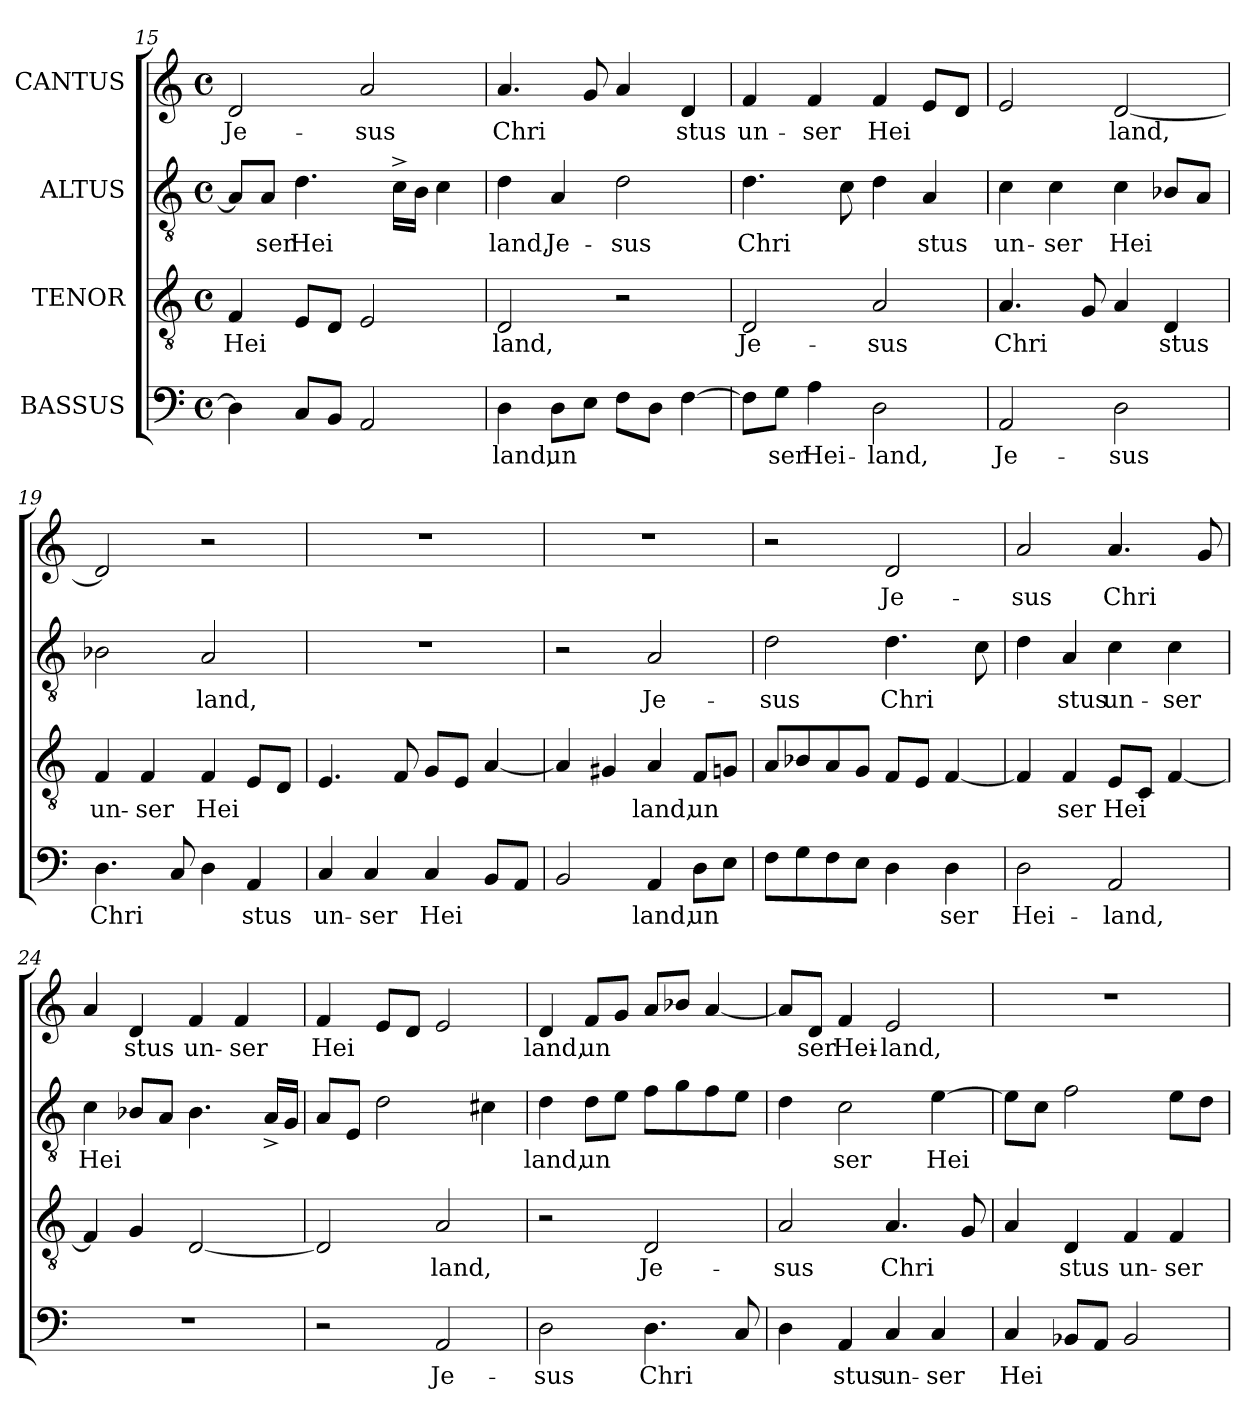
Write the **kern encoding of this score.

**kern	**text	**kern	**text	**kern	**text	**kern	**text
*part4	*part4	*part3	*part3	*part2	*part2	*part1	*part1
*staff4	*staff4	*staff3	*staff3	*staff2	*staff2	*staff1	*staff1
*I"BASSUS	*	*I"TENOR	*	*I"ALTUS	*	*I"CANTUS	*
*clefF4	*	*clefGv2	*	*clefGv2	*	*clefG2	*
*k[]	*	*k[]	*	*k[]	*	*k[]	*
*C:	*	*C:	*	*C:	*	*C:	*
*M4/4	*	*M4/4	*	*M4/4	*	*M4/4	*
*met(c)	*	*met(c)	*	*met(c)	*	*met(c)	*
=15	=15	=15	=15	=15	=15	=15	=15
!	!LO:LY:b:cj	!	!LO:LY:b:rj	!	!LO:LY:b:cj	!	!LO:LY:b:cj
4D\]	--	4F/	Hei-	8A/L]	--	2d/	Je-
!	!	!	!	!	!LO:LY:b:cj	!	!
.	.	.	.	8A/J	-ser	.	.
!	!LO:LY:b:cj	!	!LO:LY:b:rj	!	!LO:LY:b:cj	!	!
8C/L	--	8E/L	--	4.d\	Hei-	.	.
!	!LO:LY:b:cj	!	!LO:LY:b:rj	!	!	!	!
8BB/J	--	8D/J	--	.	.	.	.
!	!LO:LY:b:cj	!	!LO:LY:b:rj	!	!	!	!LO:LY:b:cj
2AA/	--	2E/	--	.	.	2a/	-sus
!	!	!	!	!	!LO:LY:b:cj	!	!
.	.	.	.	16c^<\L	--	.	.
!	!	!	!	!	!LO:LY:b:cj	!	!
.	.	.	.	16B\J	--	.	.
!	!	!	!	!	!LO:LY:b:cj	!	!
.	.	.	.	4c\	--	.	.
=16	=16	=16	=16	=16	=16	=16	=16
!	!LO:LY:b:cj	!	!LO:LY:b:rj	!	!LO:LY:b:cj	!	!LO:LY:b:cj
4D\	-land,	2D/	-land,	4d\	-land,	4.a/	Chri-
!	!LO:LY:b:cj	!	!	!	!LO:LY:b:cj	!	!
8D\L	un-	.	.	4A/	Je-	.	.
!	!LO:LY:b:cj	!	!	!	!	!	!LO:LY:b:cj
8E\J	--	.	.	.	.	8g/	--
!	!LO:LY:b:cj	!	!	!	!LO:LY:b:cj	!	!LO:LY:b:cj
8F\L	--	2r	.	2d\	-sus	4a/	--
!	!LO:LY:b:cj	!	!	!	!	!	!
8D\J	--	.	.	.	.	.	.
!	!LO:LY:b:cj	!	!	!	!	!	!LO:LY:b:cj
[>4F\	--	.	.	.	.	4d/	-stus
=17	=17	=17	=17	=17	=17	=17	=17
!	!LO:LY:b:cj	!	!LO:LY:b:rj	!	!LO:LY:b:cj	!	!LO:LY:b:cj
8F\L]	--	2D/	Je-	4.d\	Chri-	4f/	un-
!	!LO:LY:b:cj	!	!	!	!	!	!
8G\J	-ser	.	.	.	.	.	.
!	!LO:LY:b:cj	!	!	!	!	!	!LO:LY:b:cj
4A\	Hei-	.	.	.	.	4f/	-ser
!	!	!	!	!	!LO:LY:b:cj	!	!
.	.	.	.	8c\	--	.	.
!	!LO:LY:b:cj	!	!LO:LY:b:rj	!	!LO:LY:b:cj	!	!LO:LY:b:cj
2D\	-land,	2A/	-sus	4d\	--	4f/	Hei-
!	!	!	!	!	!LO:LY:b:cj	!	!LO:LY:b:cj
.	.	.	.	4A/	-stus	8e/L	--
!	!	!	!	!	!	!	!LO:LY:b:cj
.	.	.	.	.	.	8d/J	--
=18	=18	=18	=18	=18	=18	=18	=18
!	!LO:LY:b:cj	!	!LO:LY:b:rj	!	!LO:LY:b:cj	!	!LO:LY:b:cj
2AA/	Je-	4.A/	Chri-	4c\	un-	2e/	--
!	!	!	!	!	!LO:LY:b:cj	!	!
.	.	.	.	4c\	-ser	.	.
!	!	!	!LO:LY:b:rj	!	!	!	!
.	.	8G/	--	.	.	.	.
!	!LO:LY:b:cj	!	!LO:LY:b:rj	!	!LO:LY:b:cj	!	!LO:LY:b:cj
2D\	-sus	4A/	--	4c\	Hei-	[<2d/	-land,
!	!	!	!LO:LY:b:rj	!	!LO:LY:b:cj	!	!
.	.	4D/	-stus	8B-X/L	--	.	.
!	!	!	!	!	!LO:LY:b:cj	!	!
.	.	.	.	8A/J	--	.	.
!!LO:LB:g=z
=19	=19	=19	=19	=19	=19	=19	=19
!	!LO:LY:b:cj	!	!LO:LY:b:rj	!	!LO:LY:b:cj	!	!LO:LY:b:cj
4.D\	Chri-	4F/	un-	2B-X\	--	2d/]	.
!	!	!	!LO:LY:b:rj	!	!	!	!
.	.	4F/	-ser	.	.	.	.
!	!LO:LY:b:cj	!	!	!	!	!	!
8C/	--	.	.	.	.	.	.
!	!LO:LY:b:cj	!	!LO:LY:b:rj	!	!LO:LY:b:cj	!	!
4D\	--	4F/	Hei-	2A/	-land,	2r	.
!	!LO:LY:b:cj	!	!LO:LY:b:rj	!	!	!	!
4AA/	-stus	8E/L	--	.	.	.	.
!	!	!	!LO:LY:b:rj	!	!	!	!
.	.	8D/J	--	.	.	.	.
=20	=20	=20	=20	=20	=20	=20	=20
!	!LO:LY:b:cj	!	!LO:LY:b:rj	!	!	!	!
4C/	un-	4.E/	--	1r	.	1r	.
!	!LO:LY:b:cj	!	!	!	!	!	!
4C/	-ser	.	.	.	.	.	.
!	!	!	!LO:LY:b:rj	!	!	!	!
.	.	8F/	--	.	.	.	.
!	!LO:LY:b:cj	!	!LO:LY:b:rj	!	!	!	!
4C/	Hei-	8G/L	--	.	.	.	.
!	!	!	!LO:LY:b:rj	!	!	!	!
.	.	8E/J	--	.	.	.	.
!	!LO:LY:b:cj	!	!LO:LY:b:rj	!	!	!	!
8BB/L	--	[<4A/	--	.	.	.	.
!	!LO:LY:b:cj	!	!	!	!	!	!
8AA/J	--	.	.	.	.	.	.
=21	=21	=21	=21	=21	=21	=21	=21
!	!LO:LY:b:cj	!	!LO:LY:b:rj	!	!	!	!
2BB/	--	4A/]	--	2r	.	1r	.
!	!	!	!LO:LY:b:rj	!	!	!	!
.	.	4G#X/	--	.	.	.	.
!	!LO:LY:b:cj	!	!LO:LY:b:rj	!	!LO:LY:b:cj	!	!
4AA/	-land,	4A/	-land,	2A/	Je-	.	.
!	!LO:LY:b:cj	!	!LO:LY:b:rj	!	!	!	!
8D\L	un-	8F/L	un-	.	.	.	.
!	!LO:LY:b:cj	!	!LO:LY:b:rj	!	!	!	!
8E\J	--	8G/J	--	.	.	.	.
=22	=22	=22	=22	=22	=22	=22	=22
!	!LO:LY:b:cj	!	!LO:LY:b:rj	!	!LO:LY:b:cj	!	!
8F\L	--	8A/L	--	2d\	-sus	2r	.
!	!LO:LY:b:cj	!	!LO:LY:b:rj	!	!	!	!
8G\	--	8B-X/	--	.	.	.	.
!	!LO:LY:b:cj	!	!LO:LY:b:rj	!	!	!	!
8F\	--	8A/	--	.	.	.	.
!	!LO:LY:b:cj	!	!LO:LY:b:rj	!	!	!	!
8E\J	--	8G/J	--	.	.	.	.
!	!LO:LY:b:cj	!	!LO:LY:b:rj	!	!LO:LY:b:cj	!	!LO:LY:b:cj
4D\	--	8F/L	--	4.d\	Chri-	2d/	Je-
!	!	!	!LO:LY:b:rj	!	!	!	!
.	.	8E/J	--	.	.	.	.
!	!LO:LY:b:cj	!	!LO:LY:b:rj	!	!	!	!
4D\	-ser	[<4F/	--	.	.	.	.
!	!	!	!	!	!LO:LY:b:cj	!	!
.	.	.	.	8c\	--	.	.
=23	=23	=23	=23	=23	=23	=23	=23
!	!LO:LY:b:cj	!	!LO:LY:b:rj	!	!LO:LY:b:cj	!	!LO:LY:b:cj
2D\	Hei-	4F/]	--	4d\	--	2a/	-sus
!	!	!	!LO:LY:b:rj	!	!LO:LY:b:cj	!	!
.	.	4F/	-ser	4A/	-stus	.	.
!	!LO:LY:b:cj	!	!LO:LY:b:rj	!	!LO:LY:b:cj	!	!LO:LY:b:cj
2AA/	-land,	8E/L	Hei-	4c\	un-	4.a/	Chri-
!	!	!	!LO:LY:b:rj	!	!	!	!
.	.	8C/J	--	.	.	.	.
!	!	!	!LO:LY:b:rj	!	!LO:LY:b:cj	!	!
.	.	[<4F/	--	4c\	-ser	.	.
!	!	!	!	!	!	!	!LO:LY:b:cj
.	.	.	.	.	.	8g/	--
=24	=24	=24	=24	=24	=24	=24	=24
!	!	!	!LO:LY:b:rj	!	!LO:LY:b:cj	!	!LO:LY:b:cj
1r	.	4F/]	--	4c\	Hei-	4a/	--
!	!	!	!LO:LY:b:rj	!	!LO:LY:b:cj	!	!LO:LY:b:cj
.	.	4G/	--	8B-X/L	--	4d/	-stus
!	!	!	!	!	!LO:LY:b:cj	!	!
.	.	.	.	8A/J	--	.	.
!	!	!	!LO:LY:b:rj	!	!LO:LY:b:cj	!	!LO:LY:b:cj
.	.	[<2D/	--	4.B-\	--	4f/	un-
!	!	!	!	!	!	!	!LO:LY:b:cj
.	.	.	.	.	.	4f/	-ser
!	!	!	!	!	!LO:LY:b:cj	!	!
.	.	.	.	16A^>/L	--	.	.
!	!	!	!	!	!LO:LY:b:cj	!	!
.	.	.	.	16G/J	--	.	.
!!LO:PB:g=z
=25	=25	=25	=25	=25	=25	=25	=25
!	!	!	!LO:LY:b:rj	!	!LO:LY:b:cj	!	!LO:LY:b:cj
2r	.	2D/]	--	8A/L	--	4f/	Hei-
!	!	!	!	!	!LO:LY:b:cj	!	!
.	.	.	.	8E/J	--	.	.
!	!	!	!	!	!LO:LY:b:cj	!	!LO:LY:b:cj
.	.	.	.	2d\	--	8e/L	--
!	!	!	!	!	!	!	!LO:LY:b:cj
.	.	.	.	.	.	8d/J	--
!	!LO:LY:b:cj	!	!LO:LY:b:rj	!	!	!	!LO:LY:b:cj
2AA/	Je-	2A/	-land,	.	.	2e/	--
!	!	!	!	!	!LO:LY:b:cj	!	!
.	.	.	.	4c#X\	--	.	.
=26	=26	=26	=26	=26	=26	=26	=26
!	!LO:LY:b:cj	!	!	!	!LO:LY:b:cj	!	!LO:LY:b:cj
2D\	-sus	2r	.	4d\	-land,	4d/	-land,
!	!	!	!	!	!LO:LY:b:cj	!	!LO:LY:b:cj
.	.	.	.	8d\L	un-	8f/L	un-
!	!	!	!	!	!LO:LY:b:cj	!	!LO:LY:b:cj
.	.	.	.	8e\J	--	8g/J	--
!	!LO:LY:b:cj	!	!LO:LY:b:rj	!	!LO:LY:b:cj	!	!LO:LY:b:cj
4.D\	Chri-	2D/	Je-	8f\L	--	8a/L	--
!	!	!	!	!	!LO:LY:b:cj	!	!LO:LY:b:cj
.	.	.	.	8g\	--	8b-X/J	--
!	!	!	!	!	!LO:LY:b:cj	!	!LO:LY:b:cj
.	.	.	.	8f\	--	[<4a/	--
!	!LO:LY:b:cj	!	!	!	!LO:LY:b:cj	!	!
8C/	--	.	.	8e\J	--	.	.
=27	=27	=27	=27	=27	=27	=27	=27
!	!LO:LY:b:cj	!	!LO:LY:b:rj	!	!LO:LY:b:cj	!	!LO:LY:b:cj
4D\	--	2A/	-sus	4d\	--	8a/L]	--
!	!	!	!	!	!	!	!LO:LY:b:cj
.	.	.	.	.	.	8d/J	-ser
!	!LO:LY:b:cj	!	!	!	!LO:LY:b:cj	!	!LO:LY:b:cj
4AA/	-stus	.	.	2c\	-ser	4f/	Hei-
!	!LO:LY:b:cj	!	!LO:LY:b:rj	!	!	!	!LO:LY:b:cj
4C/	un-	4.A/	Chri-	.	.	2e/	-land,
!	!LO:LY:b:cj	!	!	!	!LO:LY:b:cj	!	!
4C/	-ser	.	.	[>4e\	Hei-	.	.
!	!	!	!LO:LY:b:rj	!	!	!	!
.	.	8G/	--	.	.	.	.
=28	=28	=28	=28	=28	=28	=28	=28
!	!LO:LY:b:cj	!	!LO:LY:b:rj	!	!LO:LY:b:cj	!	!
4C/	Hei-	4A/	--	8e\L]	--	1r	.
!	!	!	!	!	!LO:LY:b:cj	!	!
.	.	.	.	8c\J	--	.	.
!	!LO:LY:b:cj	!	!LO:LY:b:rj	!	!LO:LY:b:cj	!	!
8BB-X/L	--	4D/	-stus	2f\	--	.	.
!	!LO:LY:b:cj	!	!	!	!	!	!
8AA/J	--	.	.	.	.	.	.
!	!LO:LY:b:cj	!	!LO:LY:b:rj	!	!	!	!
2BB-/	--	4F/	un-	.	.	.	.
!	!	!	!LO:LY:b:rj	!	!LO:LY:b:cj	!	!
.	.	4F/	-ser	8e\L	--	.	.
!	!	!	!	!	!LO:LY:b:cj	!	!
.	.	.	.	8d\J	--	.	.
=	=	=	=	=	=	=	=
*-	*-	*-	*-	*-	*-	*-	*-
